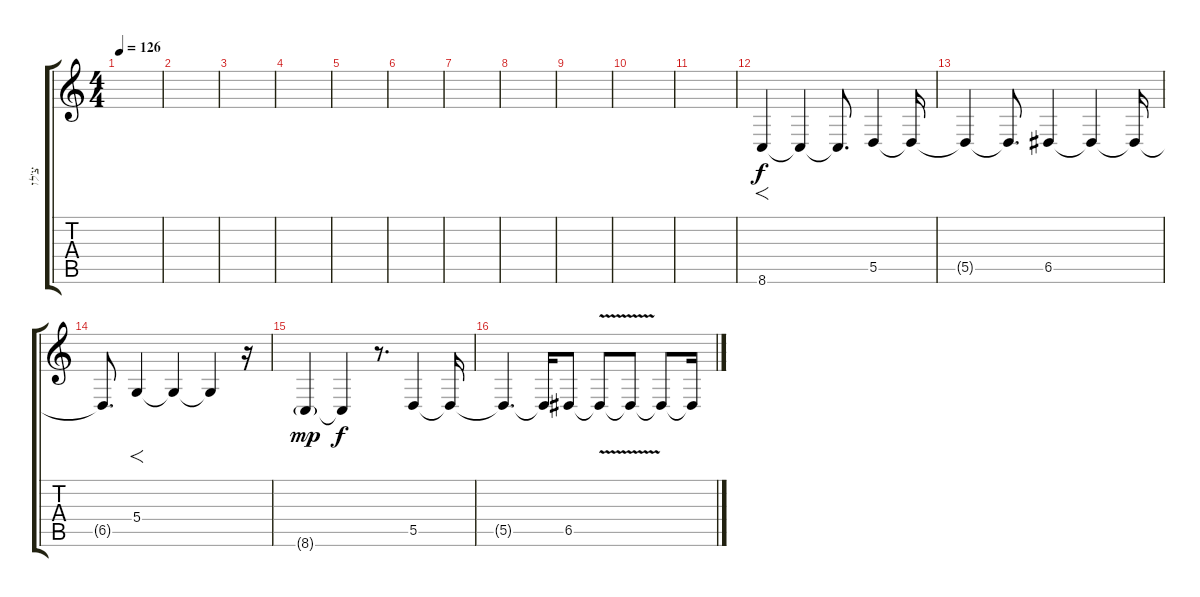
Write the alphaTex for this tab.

\track ("צ'לו" "צ'לו") {instrument cello}
\staff {score tabs}
\tuning (E4 B3 G3 D3 A2 E2) {hide}
\ts (4 4)
\tempo 126
\clef g2
\ks c
|
|
|
|
|
|
|
|
|
|
|
8.6.4{f} 8.6{t}.4 8.6{t}.8{d} 5.5.4 5.5{t}.16 |
5.5{t}.4 5.5{t}.8{d} 6.5.4 6.5{t}.4 6.5{t}.16 |
6.5{t}.8{d} 5.4.4{f} 5.4{t}.4 5.4{t}.4 r.16 |
8.6{g}.4{dy mp} 8.6{t}.4{dy f} r.8{d} 5.5.4 5.5{t}.16 |
5.5{t}.4{d} 5.5{t}.16 6.5.8 6.5{v t}.8 6.5{t}.8 6.5{t}.8 6.5{t}.16
